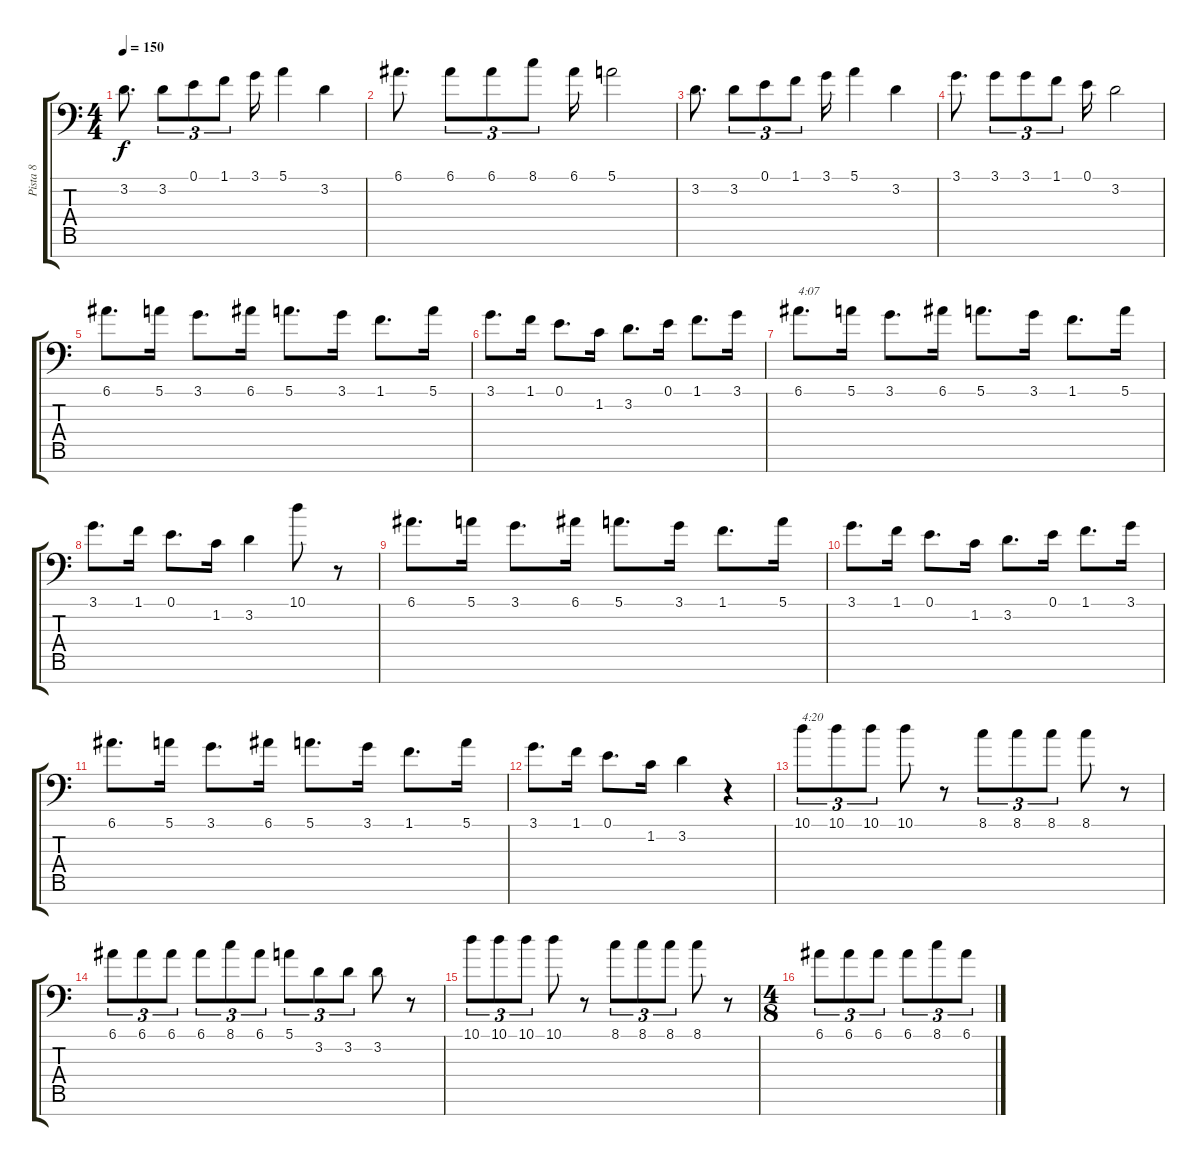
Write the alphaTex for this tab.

\track ("Pista 8" "Pista 8") {instrument violin}
\staff {score tabs}
\tuning (E4 B3 G3 D3 A2 E2 C-1) {hide}
\ts (4 4)
\tempo 150
\clef f4
\ks c
3.2.8{d dy f} 3.2.8{tu (3 2)} 0.1.8{tu (3 2)} 1.1.8{tu (3 2)} 3.1.16 5.1.4 3.2.4 |
6.1.8{d} 6.1.8{tu (3 2)} 6.1.8{tu (3 2)} 8.1.8{tu (3 2)} 6.1.16 5.1.2 |
3.2.8{d} 3.2.8{tu (3 2)} 0.1.8{tu (3 2)} 1.1.8{tu (3 2)} 3.1.16 5.1.4 3.2.4 |
3.1.8{d} 3.1.8{tu (3 2)} 3.1.8{tu (3 2)} 1.1.8{tu (3 2)} 0.1.16 3.2.2 |
6.1.8{d} 5.1.16 3.1.8{d} 6.1.16 5.1.8{d} 3.1.16 1.1.8{d} 5.1.16 |
3.1.8{d} 1.1.16 0.1.8{d} 1.2.16 3.2.8{d} 0.1.16 1.1.8{d} 3.1.16 |
6.1.8{d txt "4:07"} 5.1.16 3.1.8{d} 6.1.16 5.1.8{d} 3.1.16 1.1.8{d} 5.1.16 |
3.1.8{d} 1.1.16 0.1.8{d} 1.2.16 3.2.4 10.1.8 r.8 |
6.1.8{d} 5.1.16 3.1.8{d} 6.1.16 5.1.8{d} 3.1.16 1.1.8{d} 5.1.16 |
3.1.8{d} 1.1.16 0.1.8{d} 1.2.16 3.2.8{d} 0.1.16 1.1.8{d} 3.1.16 |
6.1.8{d} 5.1.16 3.1.8{d} 6.1.16 5.1.8{d} 3.1.16 1.1.8{d} 5.1.16 |
3.1.8{d} 1.1.16 0.1.8{d} 1.2.16 3.2.4 r.4 |
10.1.8{tu (3 2) txt "4:20"} 10.1.8{tu (3 2)} 10.1.8{tu (3 2)} 10.1.8 r.8 8.1.8{tu (3 2)} 8.1.8{tu (3 2)} 8.1.8{tu (3 2)} 8.1.8 r.8 |
6.1.8{tu (3 2)} 6.1.8{tu (3 2)} 6.1.8{tu (3 2)} 6.1.8{tu (3 2)} 8.1.8{tu (3 2)} 6.1.8{tu (3 2)} 5.1.8{tu (3 2)} 3.2.8{tu (3 2)} 3.2.8{tu (3 2)} 3.2.8 r.8 |
10.1.8{tu (3 2)} 10.1.8{tu (3 2)} 10.1.8{tu (3 2)} 10.1.8 r.8 8.1.8{tu (3 2)} 8.1.8{tu (3 2)} 8.1.8{tu (3 2)} 8.1.8 r.8 |
\ts (4 8)
6.1.8{tu (3 2)} 6.1.8{tu (3 2)} 6.1.8{tu (3 2)} 6.1.8{tu (3 2)} 8.1.8{tu (3 2)} 6.1.8{tu (3 2)}
